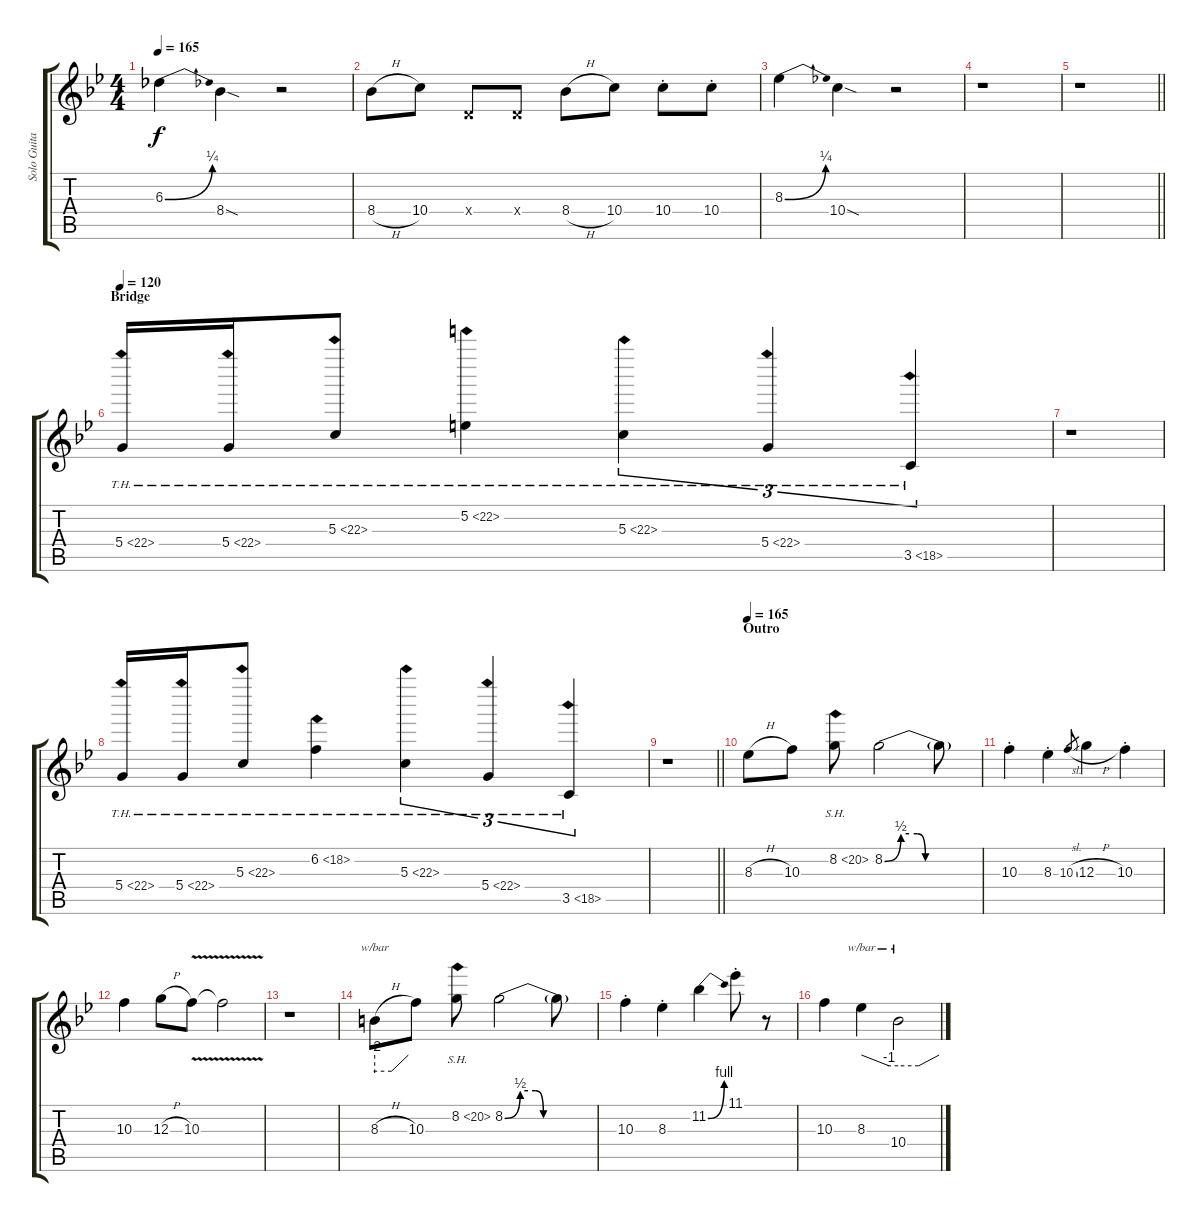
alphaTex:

\track ("Solo Guitar" "Solo Guita") {instrument distortionguitar}
\staff {score tabs}
\tuning (E4 B3 G3 D3 A2 E2) {hide}
\ts (4 4)
\tempo 165
\clef g2
\ks bb
6.3{be (bend 0 0 60 1)}.4{dy f} 8.4{sod}.4 r.2 |
8.4{h}.8 10.4.8 0.4{x}.8 0.4{x}.8 8.4{h}.8 10.4.8 10.4{st}.8 10.4{st}.8 |
8.3{be (bend 0 0 60 1)}.4 10.4{sod}.4 r.2 |
r.1 |
\barLineRight lightlight
r.1 |
\section ("" "Bridge")
\tempo 120
5.4{th 17}.16{volume 8 instrument guitarharmonics} 5.4{th 17}.16 5.3{th 17}.8 5.2{th 17}.4 5.3{th 17}.4{tu (3 2)} 5.4{th 17}.4{tu (3 2)} 3.5{th 15}.4{tu (3 2)} |
r.1 |
5.4{th 17}.16 5.4{th 17}.16 5.3{th 17}.8 6.2{th 12}.4 5.3{th 17}.4{tu (3 2)} 5.4{th 17}.4{tu (3 2)} 3.5{th 15}.4{tu (3 2)} |
\barLineRight lightlight
r.1 |
\section ("" "Outro")
\tempo 165
8.3{h}.8{instrument overdrivenguitar} 10.3.8 8.2{sh 12}.8 8.2{be (custom 0 0 10 2 15 2 20 2 25 0 45 0 60 0)}.2 8.2{t}.8 |
10.3{st}.4 8.3{st}.4 10.3{sl}.8{gr} 12.3{h}.4 10.3{st}.4 |
10.3.4 12.3{h}.8 10.3{v}.8 10.3{t}.2 |
r.1 |
8.3{h}.8{tbe (custom default 0 -8 30 -8 60 0)} 10.3.8 8.2{sh 12}.8 8.2{be (custom 0 0 10 2 15 2 20 2 25 0 45 0 60 0)}.2 8.2{t}.8 |
10.3{st}.4 8.3{st}.4 11.2{be (bend 0 0 60 4)}.4 11.1{st}.8 r.8 |
10.3.4 8.3.4{tbe (custom default 0 0 45 -4 60 -4)} 10.4.2{tbe (custom default 0 -4 30 -4 60 0)}
